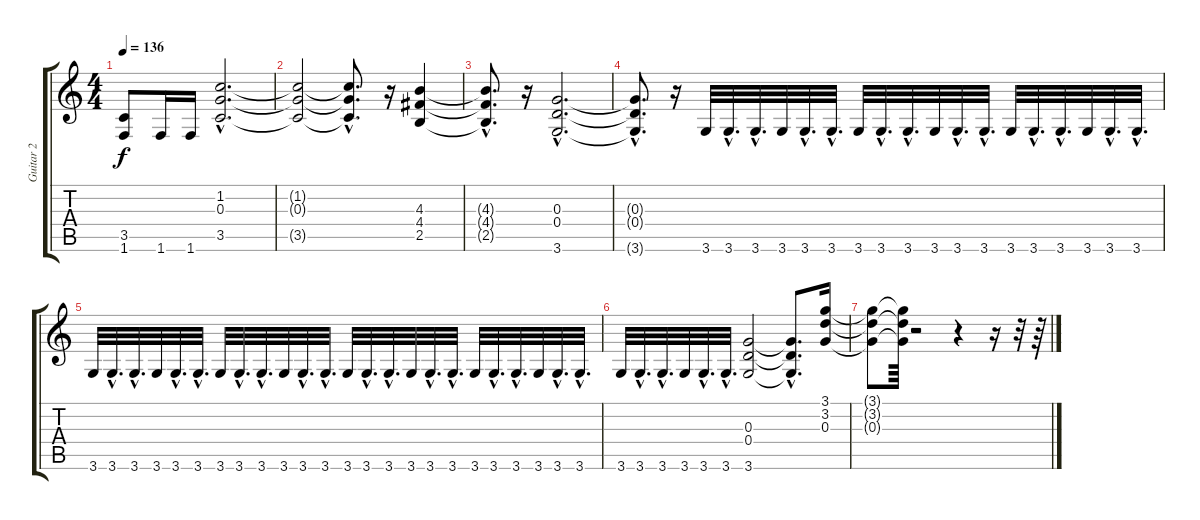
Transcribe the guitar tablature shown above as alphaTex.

\track ("Guitar 2" "Guitar 2") {instrument distortionguitar}
\staff {score tabs}
\tuning (E4 B3 G3 D3 A2 E2) {hide}
\ts (4 4)
\tempo 136
\clef g2
\ks c
(3.5 1.6).8{dy f} 1.6.16 1.6.16 (1.2{hac} 0.3{hac} 3.5{hac}).2{d} |
(1.2{t} 0.3{t} 3.5{t}).2 (1.2{hac t} 0.3{hac t} 3.5{hac t}).8{d} r.16 (4.3 4.4 2.5).4 |
(4.3{hac t} 4.4{hac t} 2.5{hac t}).8{d} r.16 (0.3{hac} 0.4{hac} 3.6{hac}).2{d} |
(0.3{hac t} 0.4{hac t} 3.6{hac t}).8{d} r.16 3.6.32 3.6{hac}.32{d} 3.6{hac}.32{d} 3.6.32 3.6{hac}.32{d} 3.6{hac}.32{d} 3.6.32 3.6{hac}.32{d} 3.6{hac}.32{d} 3.6.32 3.6{hac}.32{d} 3.6{hac}.32{d} 3.6.32 3.6{hac}.32{d} 3.6{hac}.32{d} 3.6.32 3.6{hac}.32{d} 3.6{hac}.32{d} |
3.6.32 3.6{hac}.32{d} 3.6{hac}.32{d} 3.6.32 3.6{hac}.32{d} 3.6{hac}.32{d} 3.6.32 3.6{hac}.32{d} 3.6{hac}.32{d} 3.6.32 3.6{hac}.32{d} 3.6{hac}.32{d} 3.6.32 3.6{hac}.32{d} 3.6{hac}.32{d} 3.6.32 3.6{hac}.32{d} 3.6{hac}.32{d} 3.6.32 3.6{hac}.32{d} 3.6{hac}.32{d} 3.6.32 3.6{hac}.32{d} 3.6{hac}.32{d} |
3.6.32 3.6{hac}.32{d} 3.6{hac}.32{d} 3.6.32 3.6{hac}.32{d} 3.6{hac}.32{d} (0.3 0.4 3.6).2 (0.3{hac t} 0.4{hac t} 3.6{hac t}).8{d} (3.1 3.2 0.3).16 |
(3.1{t} 3.2{t} 0.3{t}).8 (3.1{t} 3.2{t} 0.3{t}).64 r.2 r.4 r.16 r.32 r.64
